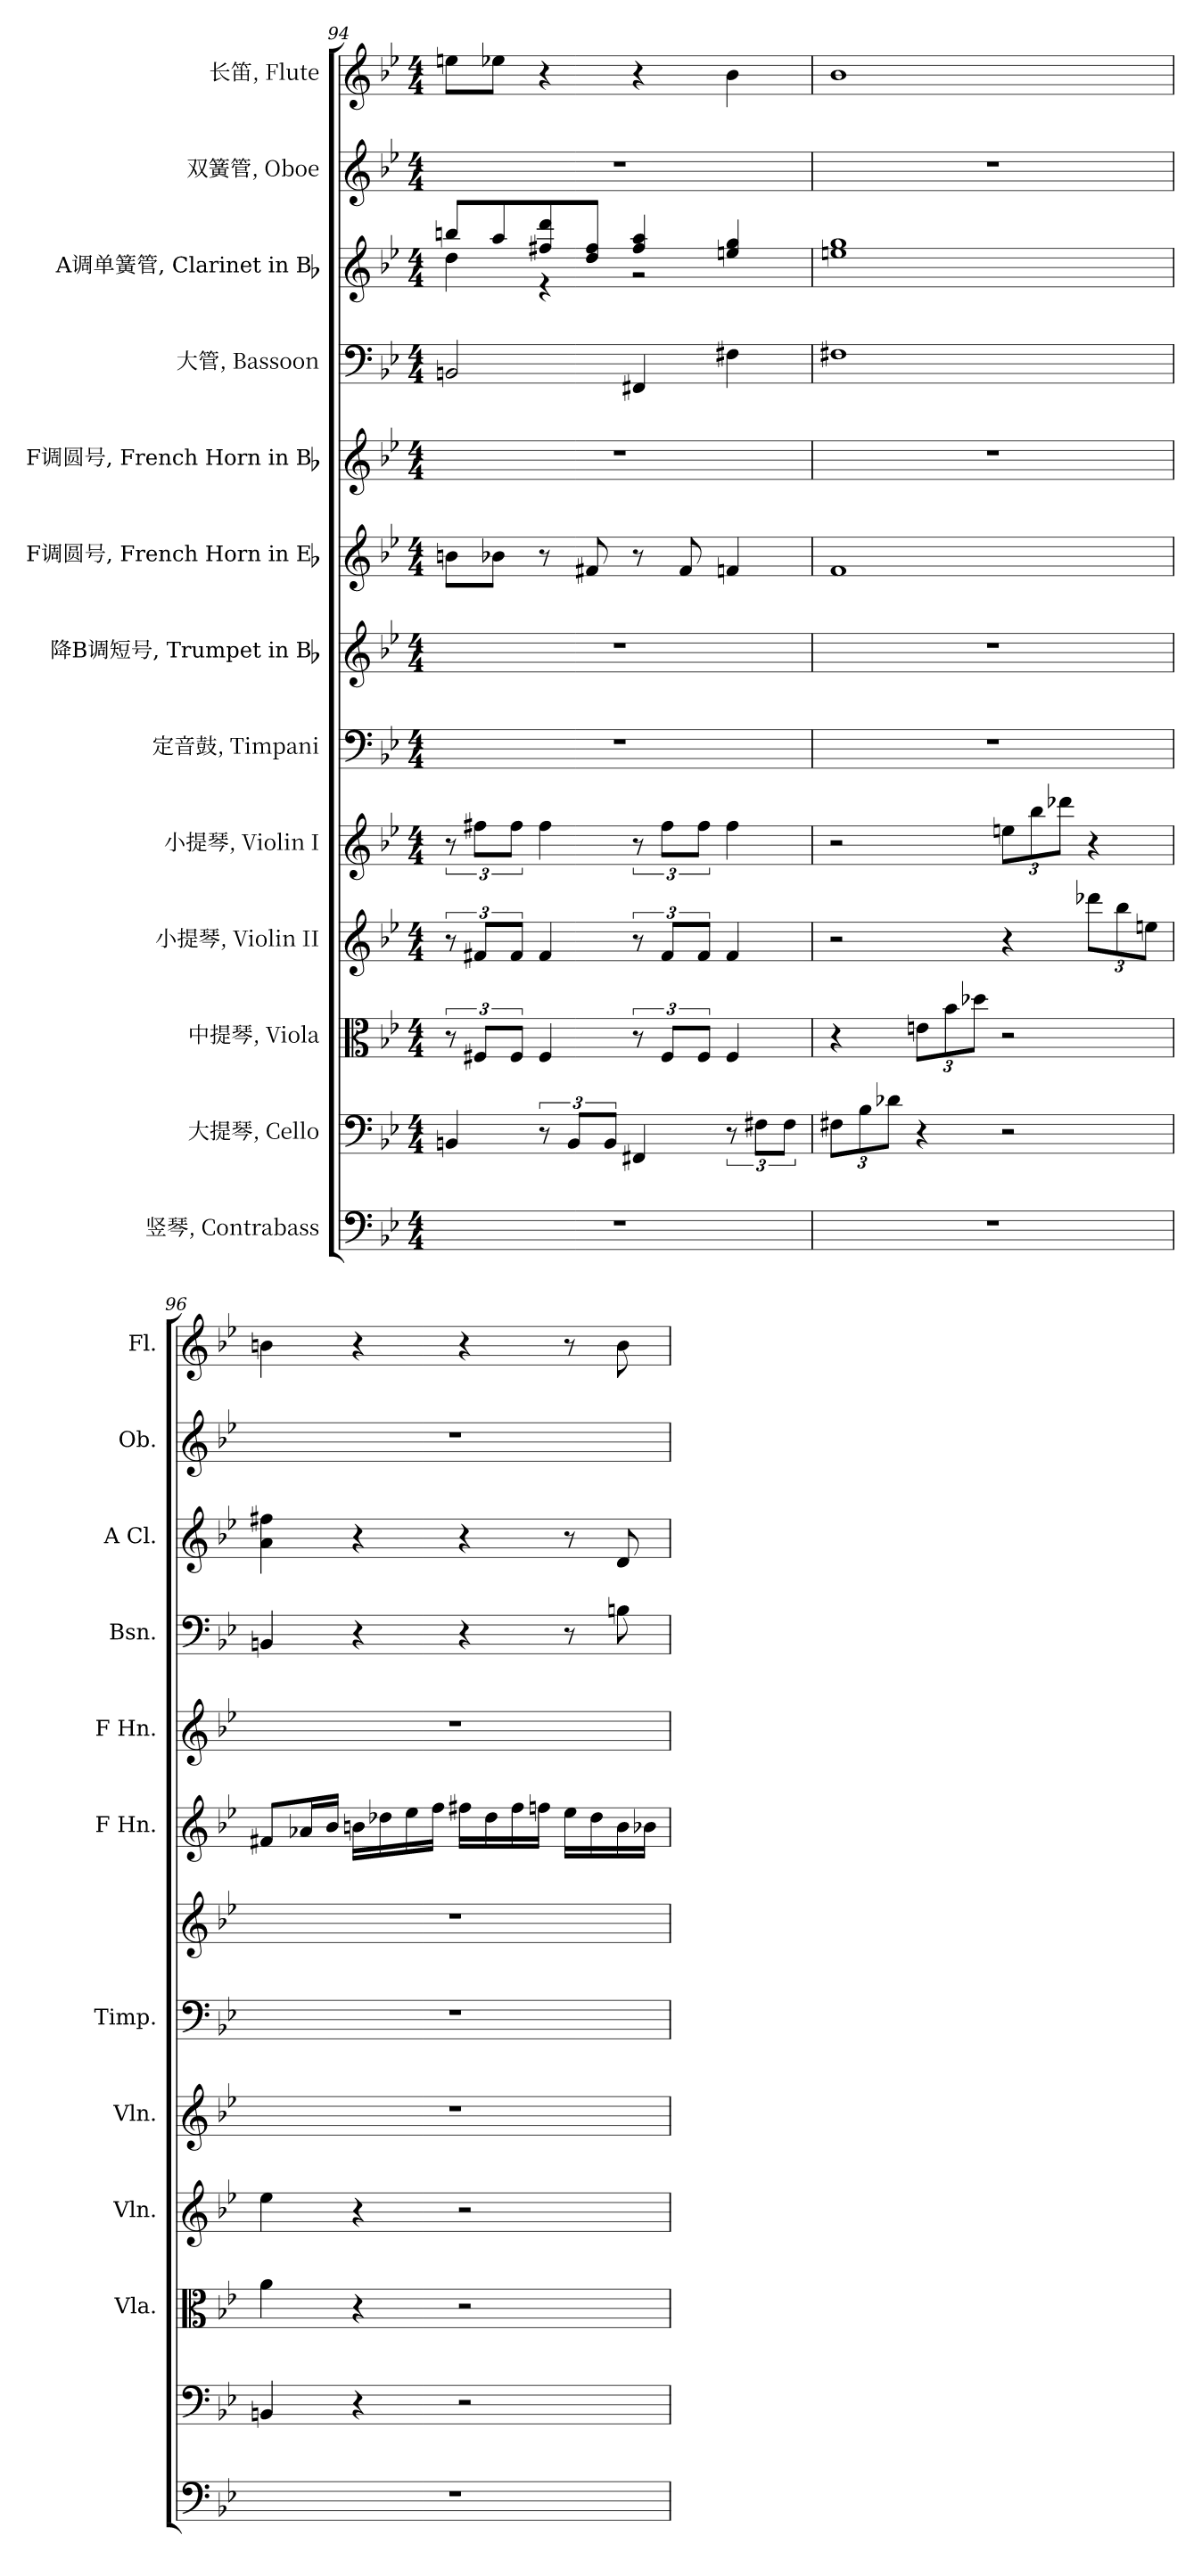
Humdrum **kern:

**kern	**kern	**kern	**kern	**kern	**kern	**kern	**kern	**kern	**kern	**kern	**kern	**kern
*part13	*part12	*part11	*part10	*part9	*part8	*part7	*part6	*part5	*part4	*part3	*part2	*part1
*staff13	*staff12	*staff11	*staff10	*staff9	*staff8	*staff7	*staff6	*staff5	*staff4	*staff3	*staff2	*staff1
*I"竖琴, Contrabass	*I"大提琴, Cello	*I"中提琴, Viola	*I"小提琴, Violin II	*I"小提琴, Violin I	*I"定音鼓, Timpani	*I"降B调短号, Trumpet in B-flat	*I"F调圆号, French Horn in E-flat	*I"F调圆号, French Horn in B-flat	*I"大管, Bassoon	*I"A调单簧管, Clarinet in B-flat	*I"双簧管, Oboe	*I"长笛, Flute
*	*	*I'Vla.	*I'Vln.	*I'Vln.	*I'Timp.	*	*I'F Hn.	*I'F Hn.	*I'Bsn.	*I'A Cl.	*I'Ob.	*I'Fl.
!!LO:PB:g=z
*clefF4	*clefF4	*clefC3	*clefG2	*clefG2	*clefF4	*clefG2	*clefG2	*clefG2	*clefF4	*clefG2	*clefG2	*clefG2
*	*	*	*	*	*	*ITrd1c2	*ITrd4c7	*ITrd4c7	*	*ITrd2c3	*	*
*k[b-e-]	*k[b-e-]	*k[b-e-]	*k[b-e-]	*k[b-e-]	*k[b-e-]	*k[b-e-a-d-]	*k[b-e-a-]	*k[b-e-a-]	*k[b-e-]	*k[f#]	*k[b-e-]	*k[b-e-]
*M4/4	*M4/4	*M4/4	*M4/4	*M4/4	*M4/4	*M4/4	*M4/4	*M4/4	*M4/4	*M4/4	*M4/4	*M4/4
=94	=94	=94	=94	=94	=94	=94	=94	=94	=94	=94	=94	=94
*	*	*	*	*	*	*	*	*	*	*^	*	*
1r	4BBn/	12r	12r	12r	1r	1r	8en\L	1r	2BBn/	8gg#X/L	4b\	1r	8een\L
.	.	12F#X/L	12f#X/L	12ff#X\L	.	.	.	.	.	.	.	.	.
.	.	.	.	.	.	.	8e-X\J	.	.	8ff#/	.	.	8ee-X\J
.	.	12F#/J	12f#/J	12ff#\J	.	.	.	.	.	.	.	.	.
.	12r	4F#/	4f#/	4ff#\	.	.	8r	.	.	8dd#X/ 8bb/	4r	.	4r
.	12BB/L	.	.	.	.	.	.	.	.	.	.	.	.
.	.	.	.	.	.	.	8Bn/	.	.	8b/ 8dd#/J	.	.	.
.	12BB/J	.	.	.	.	.	.	.	.	.	.	.	.
.	4FF#X/	12r	12r	12r	.	.	8r	.	4FF#X/	4dd#/ 4ff#/	2r	.	4r
.	.	12F#/L	12f#/L	12ff#\L	.	.	.	.	.	.	.	.	.
.	.	.	.	.	.	.	8B/	.	.	.	.	.	.
.	.	12F#/J	12f#/J	12ff#\J	.	.	.	.	.	.	.	.	.
.	12r	4F#/	4f#/	4ff#\	.	.	4B-X/	.	4F#X\	4cc#X/ 4ee/	.	.	4b-\
.	12F#X\L	.	.	.	.	.	.	.	.	.	.	.	.
.	12F#\J	.	.	.	.	.	.	.	.	.	.	.	.
*	*	*	*	*	*	*	*	*	*	*v	*v	*	*
=95	=95	=95	=95	=95	=95	=95	=95	=95	=95	=95	=95	=95
*	*Xbrackettup	*	*	*	*	*	*	*	*	*	*	*
1r	12F#X\L	4r	2r	2r	1r	1r	1B-	1r	1F#X	1cc#X 1ee	1r	1b-
.	12B-\	.	.	.	.	.	.	.	.	.	.	.
.	12d-X\J	.	.	.	.	.	.	.	.	.	.	.
*	*	*Xbrackettup	*	*	*	*	*	*	*	*	*	*
.	4r	12en\L	.	.	.	.	.	.	.	.	.	.
.	.	12b-\	.	.	.	.	.	.	.	.	.	.
.	.	12dd-X\J	.	.	.	.	.	.	.	.	.	.
*	*	*	*	*Xbrackettup	*	*	*	*	*	*	*	*
.	2r	2r	4r	12een\L	.	.	.	.	.	.	.	.
.	.	.	.	12bb-\	.	.	.	.	.	.	.	.
.	.	.	.	12ddd-X\J	.	.	.	.	.	.	.	.
*	*	*	*Xbrackettup	*	*	*	*	*	*	*	*	*
.	.	.	12ddd-X\L	4r	.	.	.	.	.	.	.	.
.	.	.	12bb-\	.	.	.	.	.	.	.	.	.
.	.	.	12een\J	.	.	.	.	.	.	.	.	.
!!LO:PB:g=z
=96	=96	=96	=96	=96	=96	=96	=96	=96	=96	=96	=96	=96
1r	4BBn/	4a\	4ee-\	1r	1r	1r	8Bn/L	1r	4BBn/	4f#\ 4dd#X\	1r	4bn\
.	.	.	.	.	.	.	16d-X/L	.	.	.	.	.
.	.	.	.	.	.	.	16e-/JJ	.	.	.	.	.
.	4r	4r	4r	.	.	.	16en\LL	.	4r	4r	.	4r
.	.	.	.	.	.	.	16g-X\	.	.	.	.	.
.	.	.	.	.	.	.	16a-\	.	.	.	.	.
.	.	.	.	.	.	.	16b-\JJ	.	.	.	.	.
.	2r	2r	2r	.	.	.	16bn\LL	.	4r	4r	.	4r
.	.	.	.	.	.	.	16g-\	.	.	.	.	.
.	.	.	.	.	.	.	16b\	.	.	.	.	.
.	.	.	.	.	.	.	16b-X\JJ	.	.	.	.	.
.	.	.	.	.	.	.	16a-\LL	.	8r	8r	.	8r
.	.	.	.	.	.	.	16g-\	.	.	.	.	.
.	.	.	.	.	.	.	16e\	.	8Bn\	8B/	.	8b\
.	.	.	.	.	.	.	16e-X\JJ	.	.	.	.	.
=	=	=	=	=	=	=	=	=	=	=	=	=
*-	*-	*-	*-	*-	*-	*-	*-	*-	*-	*-	*-	*-
